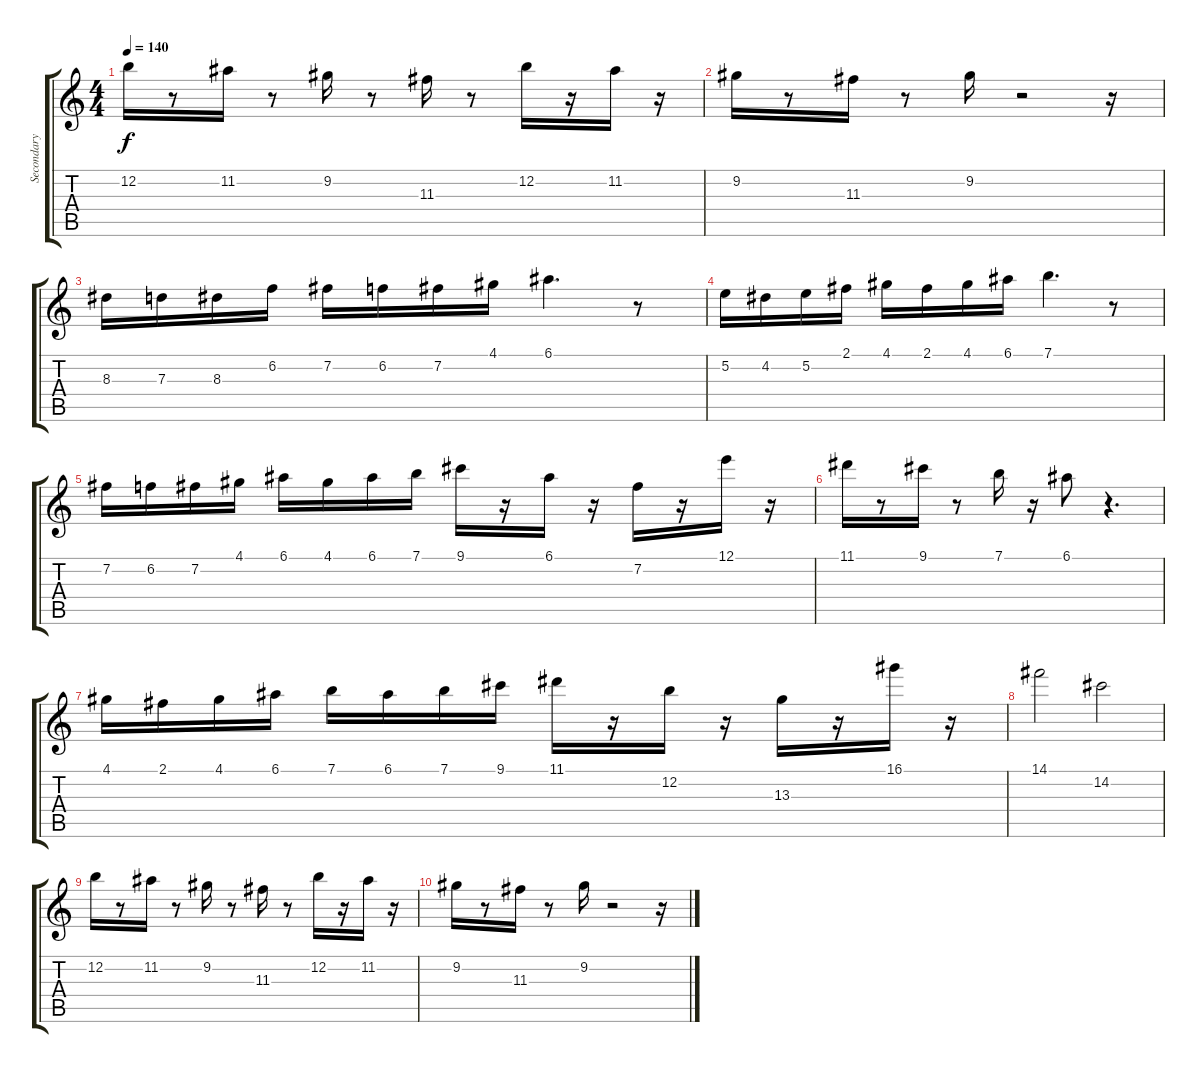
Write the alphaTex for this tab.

\track ("Secondary" "Secondary") {instrument contrabass}
\staff {score tabs}
\tuning (E4 B3 G3 D3 A2 E2) {hide}
\ts (4 4)
\tempo 140
\clef g2
\ks c
12.2.16{dy f} r.8 11.2.16 r.8 9.2.16 r.8 11.3.16 r.8 12.2.16 r.16 11.2.16 r.16 |
9.2.16 r.8 11.3.16 r.8 9.2.16 r.2 r.16 |
8.3.16 7.3.16 8.3.16 6.2.16 7.2.16 6.2.16 7.2.16 4.1.16 6.1.4{d} r.8 |
5.2.16 4.2.16 5.2.16 2.1.16 4.1.16 2.1.16 4.1.16 6.1.16 7.1.4{d} r.8 |
7.2.16 6.2.16 7.2.16 4.1.16 6.1.16 4.1.16 6.1.16 7.1.16 9.1.16 r.16 6.1.16 r.16 7.2.16 r.16 12.1.16 r.16 |
11.1.16 r.8 9.1.16 r.8 7.1.16 r.16 6.1.8 r.4{d} |
4.1.16 2.1.16 4.1.16 6.1.16 7.1.16 6.1.16 7.1.16 9.1.16 11.1.16 r.16 12.2.16 r.16 13.3.16 r.16 16.1.16 r.16 |
14.1.2 14.2.2 |
12.2.16 r.8 11.2.16 r.8 9.2.16 r.8 11.3.16 r.8 12.2.16 r.16 11.2.16 r.16 |
9.2.16 r.8 11.3.16 r.8 9.2.16 r.2 r.16
